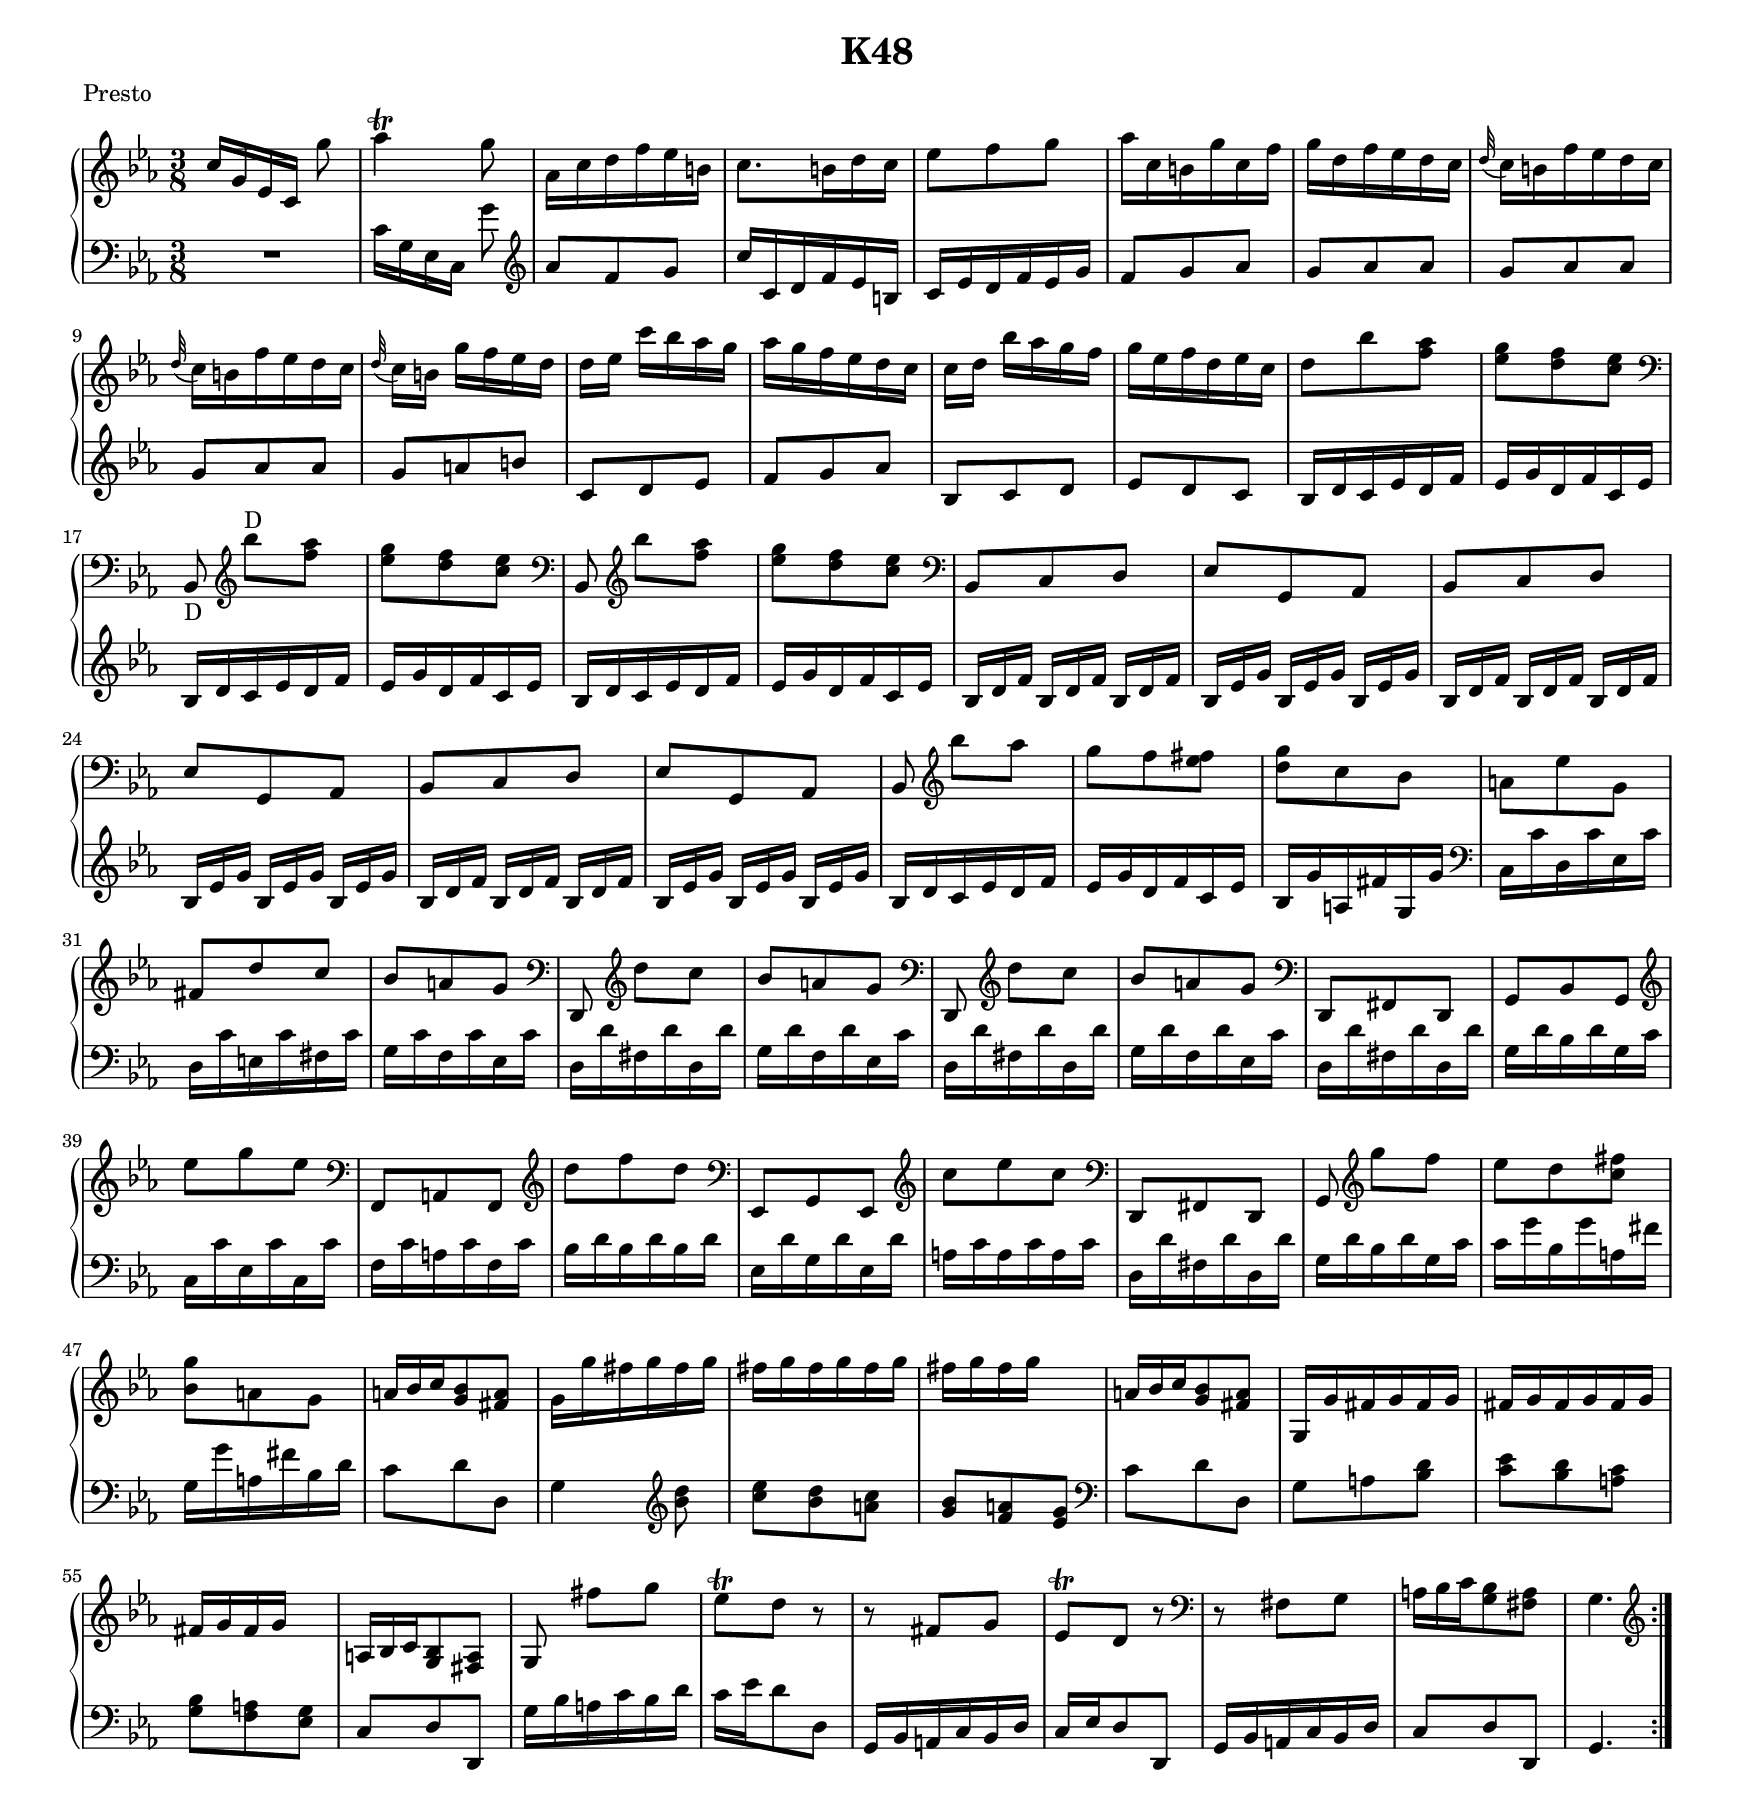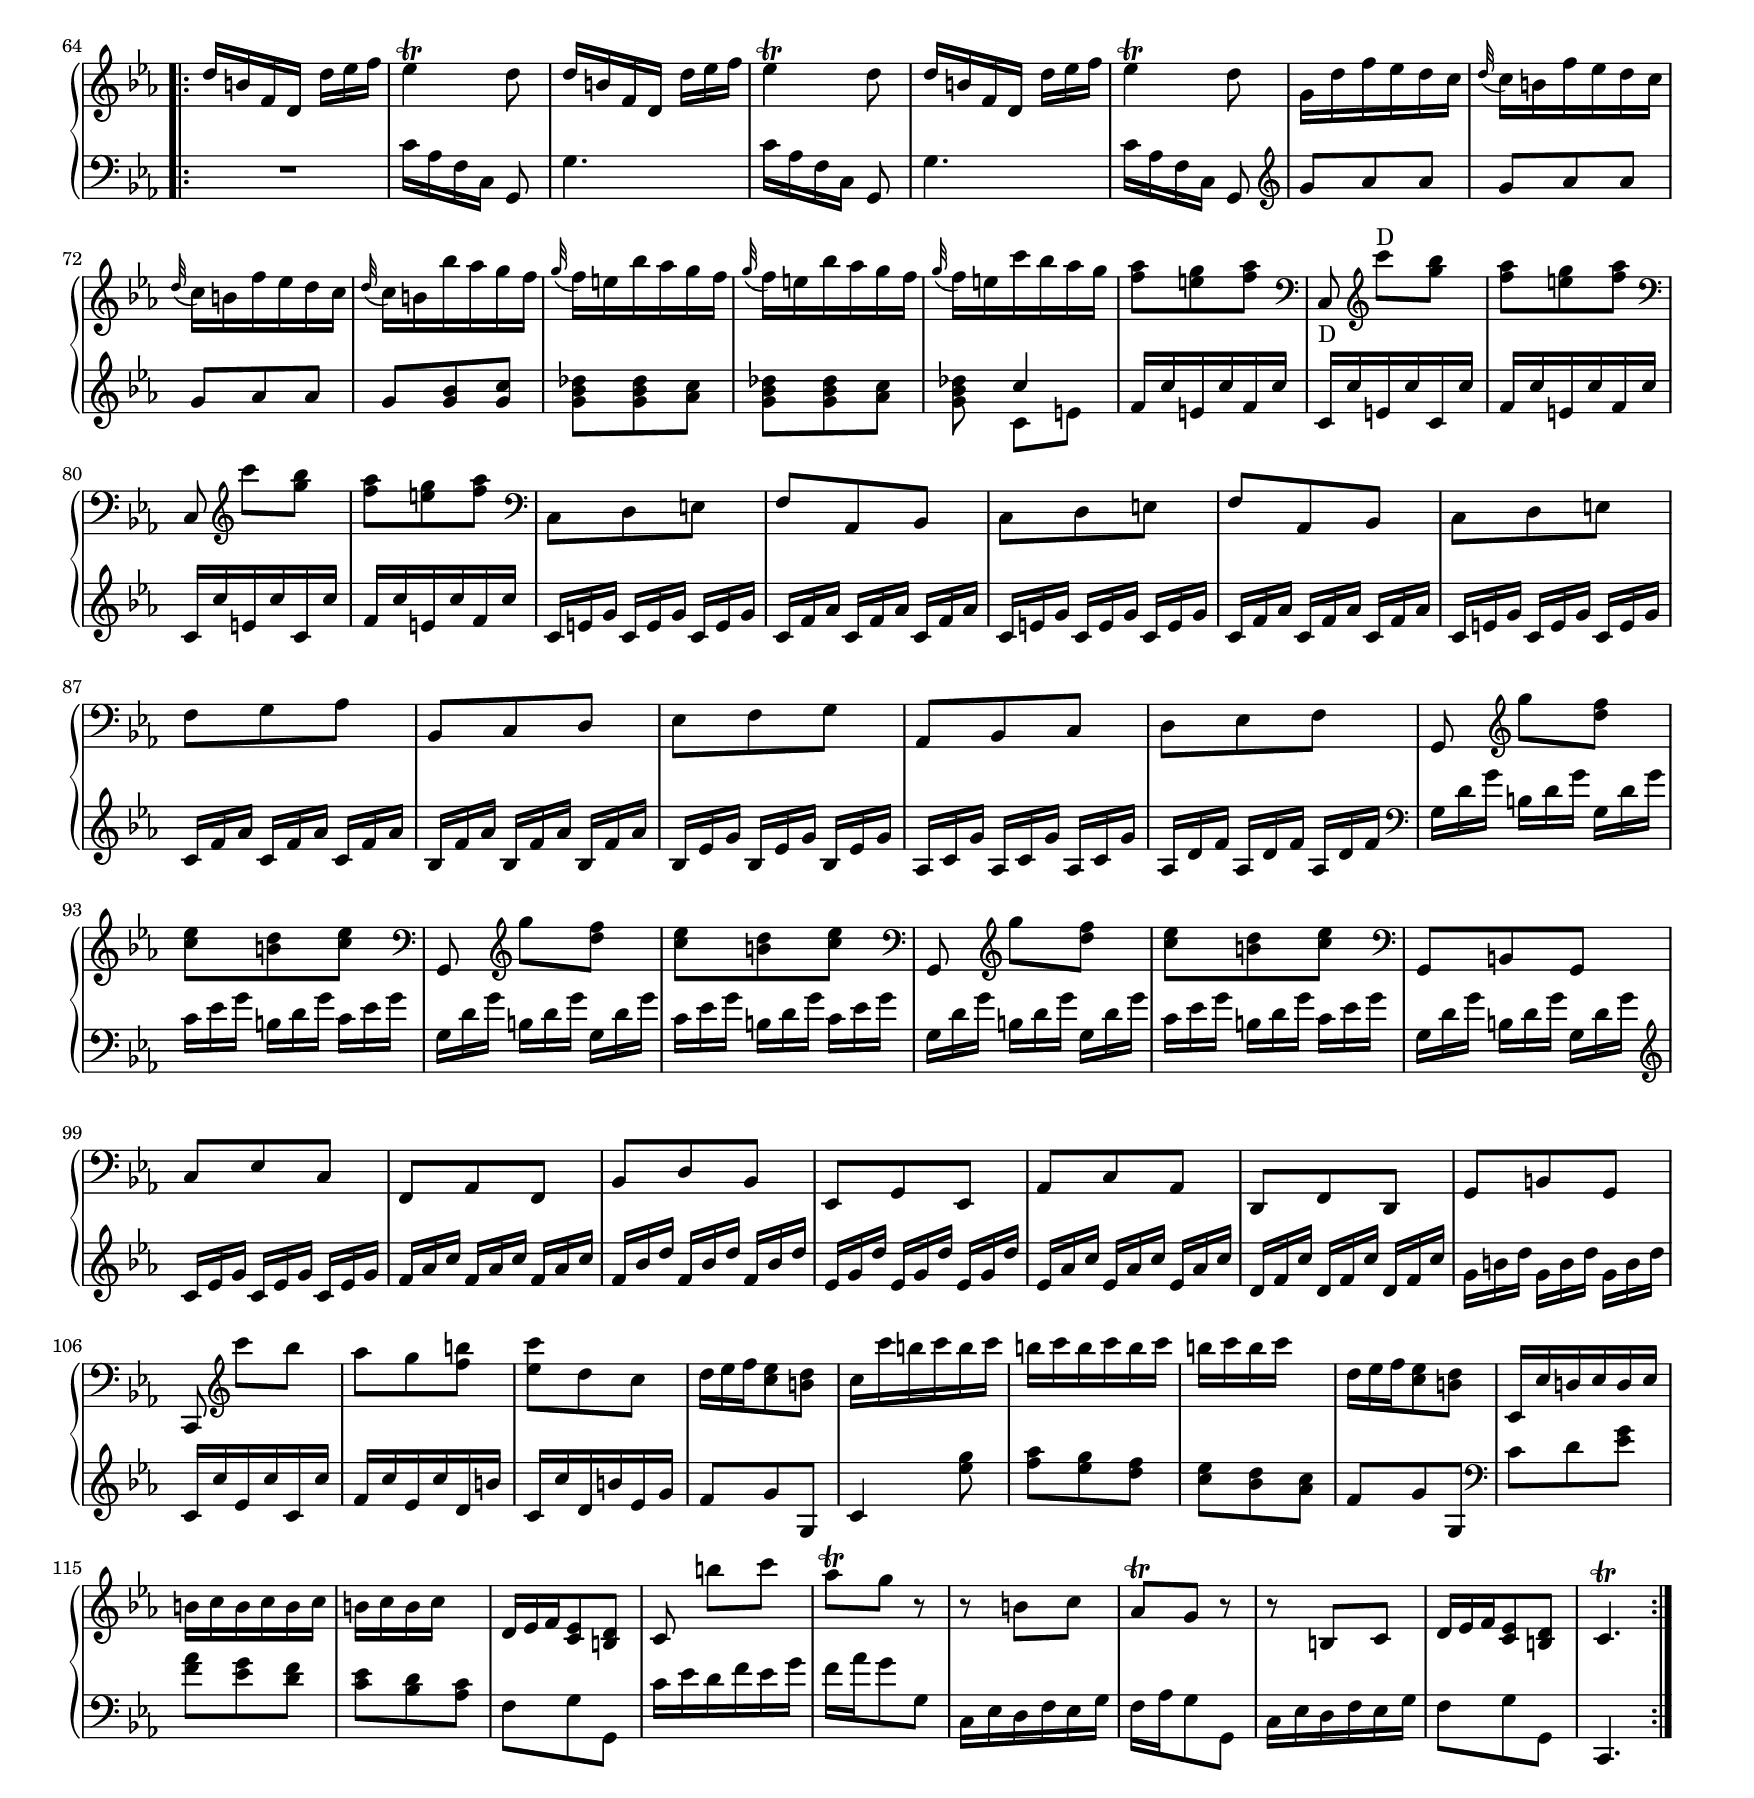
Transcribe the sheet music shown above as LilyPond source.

\version "2.18.2"
\version "2.18.2"

su = \stemUp
sd = \stemDown
sn = \stemNeutral
tu = \tieUp
td = \tieDown
tn = \tieNeutral
cstr = \change Staff = "right"
cstl = \change Staff = "left"

global = {
  \key c \minor
  \time 3/8
}

right = \relative c'' {
  \global
 
  \repeat volta 2 {
    c16[ g ees c] g''8
    aes4-\trill g8
    aes,16 c d f ees b
    c8. b16 d c
    ees8 f g
    
    aes16 c, b g' c, f
    g d f ees d c
    \repeat unfold 2 { \appoggiatura d32 c16 b f' ees d c }
    \appoggiatura d32 c16 b g'[ f ees d] 
    d ees c'[ bes aes g]
    
    aes g f ees d c 
    c d bes'[ aes g f]
    g ees f d ees c
    d8 bes' <f aes>
    <ees g> <d f> <c ees>
    
    \clef bass bes,,_"D" \clef treble bes'''[^"D" <f aes>]
    <ees g> <d f> <c ees>
    \clef bass bes,, \clef treble bes'''[ <f aes>]
    <ees g> <d f> <c ees>
    \repeat unfold 3 {
      \clef bass bes,, c d
      ees g, aes
    }
    bes \clef treble bes'''[ aes]
    
    g f <ees fis>
    <d g> c bes
    a ees' g,
    fis d' c
    bes a g
    \repeat unfold 2 {
      \clef bass d,, \clef treble d'''[ c]
      bes a g
    }
    \clef bass d,, fis d
    g bes g
    \clef treble ees''' g ees
    
    \clef bass f,,, a f
    \clef treble d''' f d
    \clef bass ees,,, g ees
    \clef treble c''' ees c
    \clef bass d,,, fis d
    g \clef treble g'''[ f]
    
    ees d <c fis>
    <bes g'> a g
    a16*2/3 bes c <g bes>8 <fis a>
    g16 g' \repeat unfold 7 { fis g } s8
    a,16*2/3 bes c <g bes>8 <fis a>
    g,16 g' \repeat unfold 7 { fis g } s8
    
    a,16*2/3 bes c <g bes>8 <fis a>
    g fis''[ g]
    ees-\trill d r 
    r fis, g
    ees-\trill d r
    \clef bass r fis, g
    a16*2/3 bes c <g bes>8 <fis a>
    g4.
  }
  
  \repeat volta 2 {
    \clef treble \repeat unfold 3 {
      d''16 b f d d'16*2/3[ ees f]
      ees4-\trill d8 }
    
    g,16 d' f ees d c 
    \repeat unfold 2 { \appoggiatura d32 c16 b f' ees d c }
    \appoggiatura d32 c16 b bes' aes g f
    \repeat unfold 2 { \appoggiatura g32 f16 e bes' aes g f }
    
    \appoggiatura g32 f16 e c' bes aes g
    <f aes>8 <e g> <f aes>
    \clef bass c,,_"D" \clef treble c'''[^"D" <g bes>]
    <f aes> <e g> <f aes>
    \clef bass c,, \clef treble c'''[ <g bes>]
    <f aes> <e g> <f aes>
    
    \clef bass \repeat unfold 2 {
      c,, d e f aes, bes }
    c d e
    
    f g aes 
    bes, c d
    ees f g
    aes, bes c
    d ees f
    
    \repeat unfold 3 {
      \clef bass g, \clef treble g'''[ <d f>]
      <c ees> <b d> <c ees> }
    
    \clef bass g,, b g
    c ees c
    f, aes f
    bes d bes
    
    ees, g ees
    aes c aes
    d, f d
    g b g
    c, \clef treble c''''[ bes]
    
    aes g <f b>
    <ees c'> d c
    d16*2/3 ees f <c es>8 <b d>
    c16 c' \repeat unfold 7 { b c} s8
    d,16*2/3 ees f <c es>8 <b d>
    c,16 c' \repeat unfold 7 { b c} s8
    d,16*2/3 ees f <c es>8 <b d>
    c b''[ c]
    
    aes-\trill g r
    r b, c
    aes-\trill g r
    r b, c
    d16*2/3 ees f <c es>8 <b d>
    c4.-\trill
  }
}
 
left = \relative c' {
  \global
  
  \repeat volta 2 {
    R4.
    c16[ g ees c] g''8
    \clef treble aes f g
    c16 c, d f ees b
    c ees d f ees g
    
    f8 g aes
    \repeat unfold 3 { g aes aes }
    g a b
    c, d ees
    
    f g aes
    bes, c d
    ees d c
    \repeat unfold 3 {
      bes16 d c ees d f
      ees g d f c ees
    }
    
    \repeat unfold 3 {
      \repeat unfold 3 { bes16*2/3[ d f] }
      \repeat unfold 3 { bes,[ ees g] }
    }
    bes,16 d c ees d f
    ees g d f c ees
    bes g' a, fis' g, g'
    
    \clef bass 
    <<{ c,, s d s ees s d s e s fis s g s f s ees s }
      { \repeat unfold 9 { s c' } }>>
    \repeat unfold 2 {
      <<{ d, s fis s d s g s f s ees s }
        { \repeat unfold 5 { s d' } s c }>>
    }
    <<{ d, s fis s d s g s bes s g s }
      { \repeat unfold 5 { s d' } s c }>>

    <<{ c, s ees s c s f s a s f s }
      { \repeat unfold 6 { s c'} }>>
    bes d bes d bes d
    ees, d' g, d' ees, d'
    a c a c a c
    <<{ d, s fis s d s g s bes s g s }
      { \repeat unfold 5 { s d' } s c }>>

    c g' bes, g' a, fis'
    g, g' a, fis' bes, d
    c8 d d,
    g4 \clef treble <bes' d>8
    <c ees> <bes d> <a c>
    <g bes> <f a> <ees g>
    
    \clef bass c d d,
    g a <bes d>8
    <c ees> <bes d> <a c>
    <g bes> <f a> <ees g>
    c d d,
    
    g'16 bes a c bes d
    c ees d8 d,
    g,16 bes a c bes d
    c ees d8 d,
    g16 bes a c bes d
    c8 d d,
    g4.
  }
  
  \repeat volta 2 {
    R4.
    \repeat unfold 2 {
      c'16[ aes f c] g8
      g'4. 
    } c16[ aes f c] g8
    
    \clef treble \repeat unfold 3 {
      g''aes aes }
    g <g bes> <g c>
    \repeat unfold 2 { <g bes des> q <aes c> }
    
    <g bes des> <<{ c4 } \\ { c,8 e }>>
    <<{ \repeat unfold 2 { f16 s e s f s c s e s c s } f s e s f s }
      { \repeat unfold 15 { s c' } }>>
    
    \repeat unfold 3 {
      \repeat unfold 3 { c,16*2/3[ e g] }
      \repeat unfold 3 { c,[ f aes] }
    }
    
    \repeat unfold 3 { bes,[ f' aes] }
    \repeat unfold 3 { bes,[ ees g] }
    \repeat unfold 3 { aes,[ c g'] }
    \repeat unfold 3 { aes,[ d f] }
    
    \clef bass
    \repeat unfold 3 { 
      g,[ d' g] b,[ d g] g,[ d' g]
      c,[ ees g] b,[ d g] c,[ ees g]
    } g,[ d' g] b,[ d g] g,[ d' g]
    
    \clef treble 
    \repeat unfold 3 { c,[ ees g] }
    \repeat unfold 3 { f[ aes c] }
    \repeat unfold 3 { f,[ bes d] }
    
    \repeat unfold 3 { ees,[ g d'] }
    \repeat unfold 3 { ees,[ aes c] }
    \repeat unfold 3 { d,[ f c'] }
    \repeat unfold 3 { g[ b d] }
    c,16 c' ees, c' c, c'
    
    f, c' ees, c' d, b'
    c, c' d, b' ees, g
    f8 g g,
    c4 <ees' g>8
    <f aes> <ees g> <d f>
    <c ees> <bes d> <aes c>
    
    f g g,
    \clef bass c d <ees g>8
    <f aes> <ees g> <d f>
    <c ees> <bes d> <aes c>
    \sd f g g,
    \sn c'16 ees d f ees g
    
    f aes g8 g,
    c,16 ees d f ees g
    f aes g8 g,
    c16 ees d f ees g
    \sd f8 g g,
    \sn c,4.
  }
}

\header {
  title = "K48"
  meter = "Presto"
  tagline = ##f
}


#(set-global-staff-size 20.5)

\paper {
  #(set-paper-size "a3")
  print-page-number = ##f
  between-system-padding = #0.1
  between-system-space = #0.1
  ragged-last-bottom = ##f
  ragged-bottom = ##f
  top-margin = 12 \cm
  bottom-margin = .3 \cm
}

\score {
  \new PianoStaff <<
    \new Staff = "right" {
      \right
    }
    \new Staff = "left" { 
      <<
      \clef bass \left 
      {s4.*63 \pageBreak}
      >>
    }
  >>
  \layout { indent = 0 }
}
